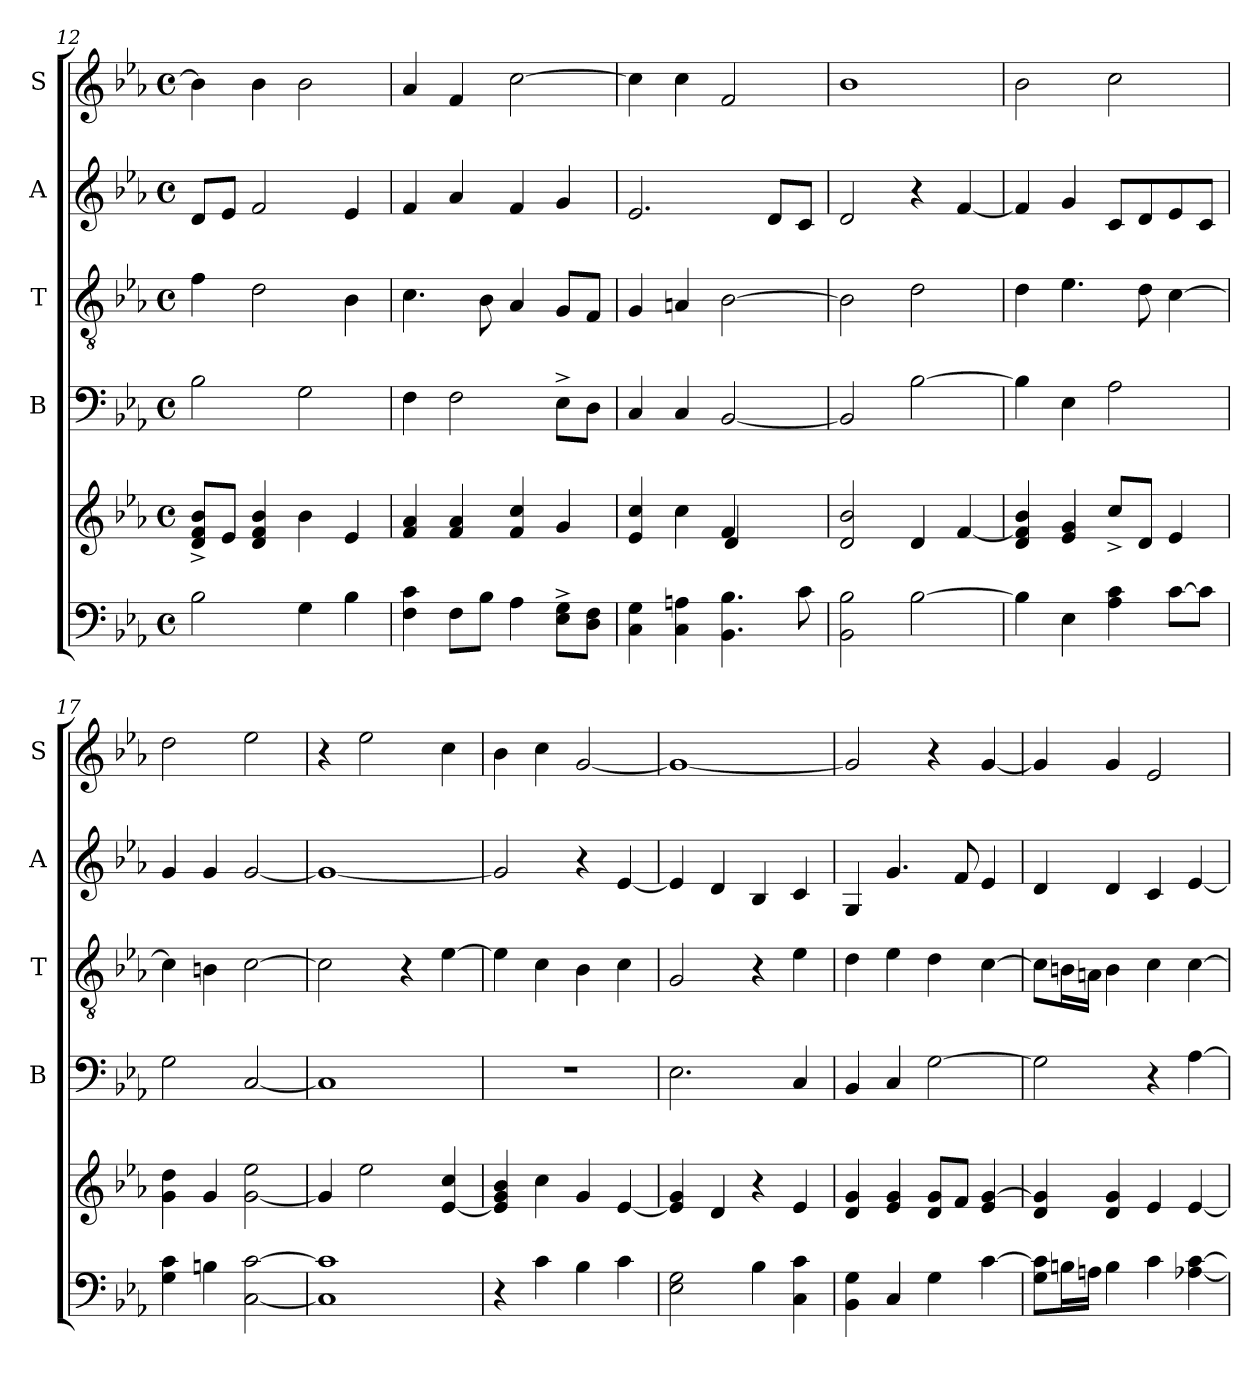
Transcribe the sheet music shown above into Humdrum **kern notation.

**kern	**kern	**kern	**kern	**kern	**kern
*part5	*part5	*part4	*part3	*part2	*part1
*staff6	*staff5	*staff4	*staff3	*staff2	*staff1
*	*	*I"B	*I"T	*I"A	*I"S
*	*	*I'B	*I'T	*I'A	*I'S
*clefF4	*clefG2	*clefF4	*clefGv2	*clefG2	*clefG2
*k[b-e-a-]	*k[b-e-a-]	*k[b-e-a-]	*k[b-e-a-]	*k[b-e-a-]	*k[b-e-a-]
*E-:	*E-:	*E-:	*E-:	*E-:	*E-:
*M4/4	*M4/4	*M4/4	*M4/4	*M4/4	*M4/4
*met(c)	*met(c)	*met(c)	*met(c)	*met(c)	*met(c)
=12	=12	=12	=12	=12	=12
2B-\	8d/^< 8f/^< 8b-/^<L	2B-\	4f\	8d/L	4b-\]
.	8e-/J	.	.	8e-/J	.
.	4d/ 4f/ 4b-/	.	2d\	2f/	4b-\
4G\	4b-\	2G\	.	.	2b-\
4B-\	4e-/	.	4B-\	4e-/	.
=13	=13	=13	=13	=13	=13
4F\ 4c\	4f/ 4a-/	4F\	4.c\	4f/	4a-/
8F\L	4f/ 4a-/	2F\	.	4a-/	4f/
8B-\J	.	.	8B-\	.	.
4A-\	4f/ 4cc/	.	4A-/	4f/	[>2cc\
8E-\^> 8G\^>L	4g/	8E-^>\L	8G/L	4g/	.
8D\ 8F\J	.	8D\J	8F/J	.	.
=14	=14	=14	=14	=14	=14
*	*^	*	*	*	*
4C\ 4G\	4e-/ 4cc/	2ryy	4C/	4G/	2.e-/	4cc\]
4C\ 4An\	4cc\	.	4C/	4An/	.	4cc\
4.BB-\ 4.B-\	4f/	4d/	[<2BB-/	[>2B-\	.	2f/
.	4ryy	4ryy	.	.	8d/L	.
8c\	.	.	.	.	8c/J	.
*	*v	*v	*	*	*	*
=15	=15	=15	=15	=15	=15
2BB-\ 2B-\	2d/ 2b-/	2BB-/]	2B-\]	2d/	1b-
[>2B-\	4d/	[>2B-\	2d\	4r	.
.	[>4f/	.	.	[>4f/	.
!!LO:PB:g=z
=16	=16	=16	=16	=16	=16
4B-\]	4d/ 4f/] 4b-/	4B-\]	4d\	4f/]	2b-\
4E-\	4e-/ 4g/	4E-\	4.e-\	4g/	.
4A-\ 4c\	8cc^</L	2A-\	.	8c/L	2cc\
.	8d/J	.	8d\	8d/	.
[>8c\L	4e-/	.	[>4c\	8e-/	.
8c\J]	.	.	.	8c/J	.
=17	=17	=17	=17	=17	=17
4G\ 4c\	4g\ 4dd\	2G\	4c\]	4g/	2dd\
4Bn\	4g/	.	4Bn\	4g/	.
[<2C\ [>2c\	[>2g\ 2ee-\	[<2C/	[>2c\	[<2g/	2ee-\
=18	=18	=18	=18	=18	=18
1C] 1c]	4g/]	1C]	2c\]	1g_	4r
.	2ee-\	.	.	.	2ee-\
.	.	.	4r	.	.
.	[<4e-/ 4cc/	.	[>4e-\	.	4cc\
=19	=19	=19	=19	=19	=19
4r	4e-/] 4g/ 4b-/	1r	4e-\]	2g/]	4b-\
4c\	4cc\	.	4c\	.	4cc\
4B-\	4g/	.	4B-\	4r	[<2g/
4c\	[<4e-/	.	4c\	[<4e-/	.
=20	=20	=20	=20	=20	=20
2E-\ 2G\	4e-/] 4g/	2.E-\	2G/	4e-/]	1g_
.	4d/	.	.	4d/	.
4B-\	4r	.	4r	4B-/	.
4C\ 4c\	4e-/	4C/	4e-\	4c/	.
=21	=21	=21	=21	=21	=21
4BB-\ 4G\	4d/ 4g/	4BB-/	4d\	4G/	2g/]
4C/	4e-/ 4g/	4C/	4e-\	4.g/	.
4G\	8d/ 8g/L	[>2G\	4d\	.	4r
.	8f/J	.	.	8f/	.
[>4c\	4e-/ [<4g/	.	[>4c\	4e-/	[<4g/
=22	=22	=22	=22	=22	=22
8G\ 8c\]L	4d/ 4g/]	2G\]	8c\L]	4d/	4g/]
16Bn\L	.	.	16Bn\L	.	.
16An\JJ	.	.	16An\JJ	.	.
4B\	4d/ 4g/	.	4B\	4d/	4g/
4c\	4e-/	4r	4c\	4c/	2e-/
[<4A-X\ [<4c\	[<4e-/	[<4A-\	[<4c\	[<4e-/	.
=	=	=	=	=	=
*-	*-	*-	*-	*-	*-
